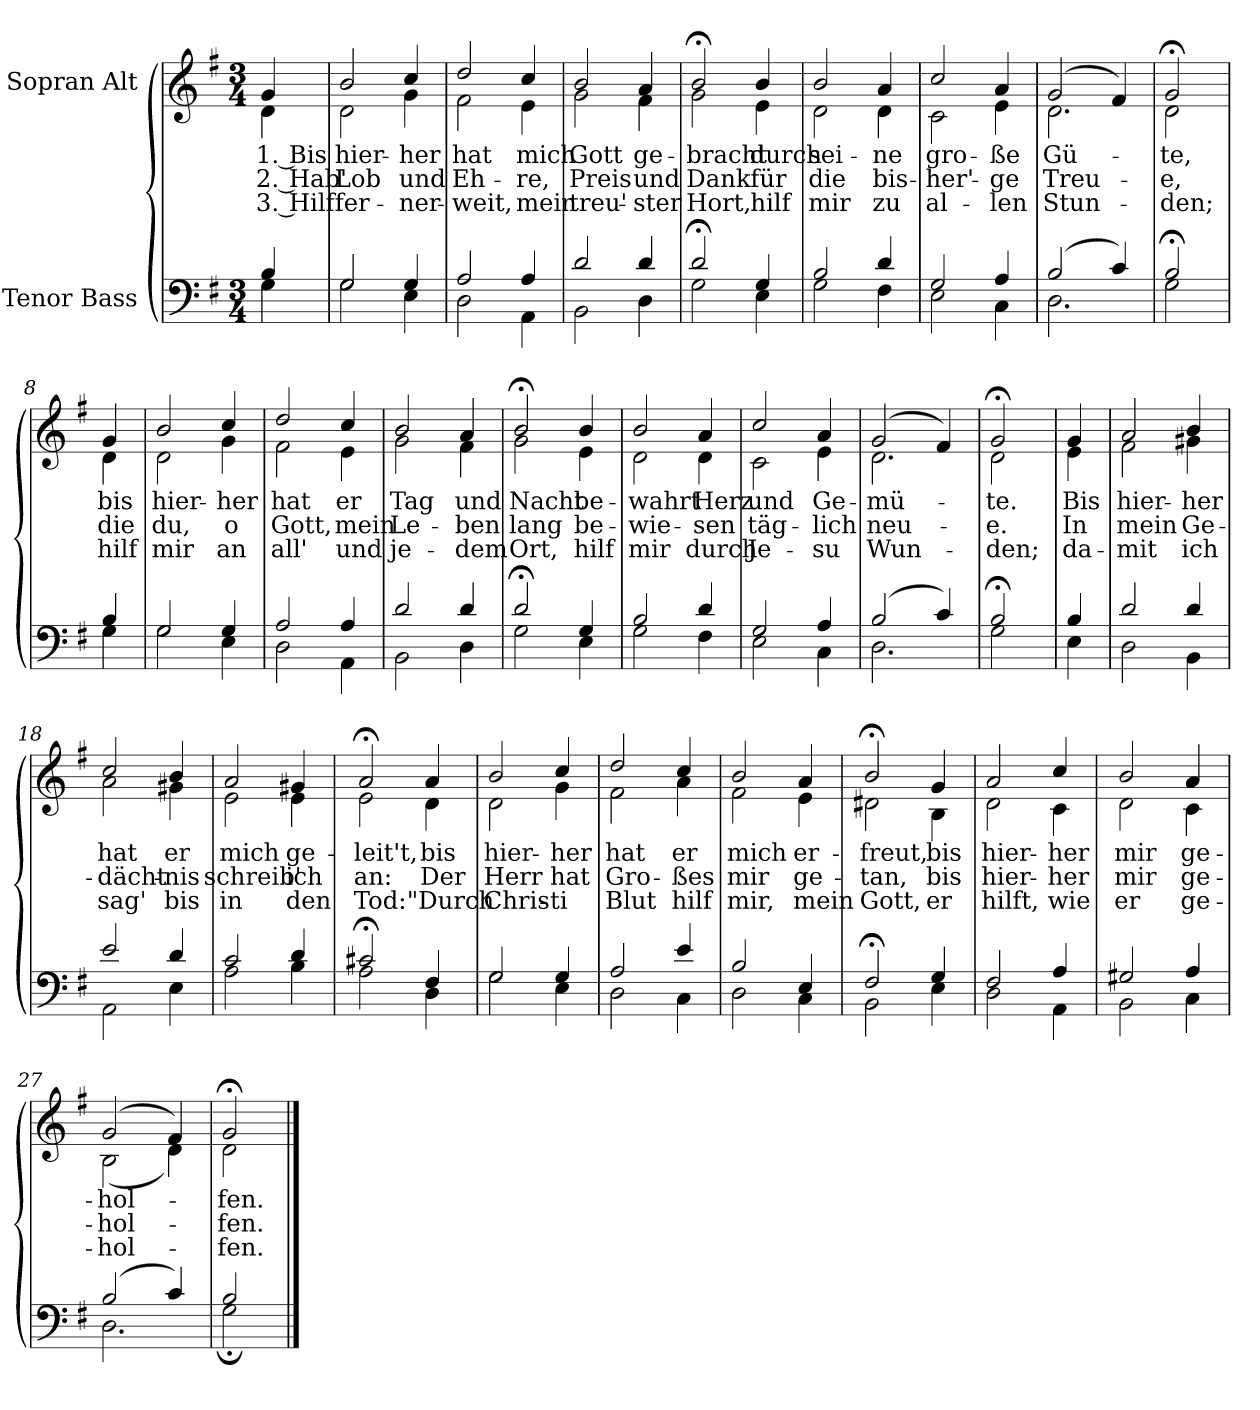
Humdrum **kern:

**kern	**kern	**text	**text	**text
*part2	*part1	*part1	*part1	*part1
*staff2	*staff1	*staff1	*staff1	*staff1
*I"Tenor Bass	*I"Sopran Alt	*	*	*
*clefF4	*clefG2	*	*	*
*k[f#]	*k[f#]	*	*	*
*M3/4	*M3/4	*	*	*
=	=	=	=	=
*^	*^	*	*	*
4B/	4G\	4g/	4d\	1. Bis	2. Hab'	3. Hilf
=1	=1	=1	=1	=1	=1	=1
2G/	2G\	2b/	2d\	hier-	Lob	fer-
4G/	4E\	4cc/	4g\	-her	und	-ner-
=2	=2	=2	=2	=2	=2	=2
2A/	2D\	2dd/	2f#\	hat	Eh-	-weit,
4A/	4AA\	4cc/	4e\	mich	-re,	mein
=3	=3	=3	=3	=3	=3	=3
2d/	2BB\	2b/	2g\	Gott	Preis	treu'-
4d/	4D\	4a/	4f#\	ge-	und	-ster
=4	=4	=4	=4	=4	=4	=4
2d;/	2G\	2b;</	2g\	-bracht	Dank	Hort,
4G/	4E\	4b/	4e\	durch	für	hilf
=5	=5	=5	=5	=5	=5	=5
2B/	2G\	2b/	2d\	sei-	die	mir
4d/	4F#\	4a/	4d\	-ne	bis-	zu
=6	=6	=6	=6	=6	=6	=6
2G/	2E\	2cc/	2c\	gro-	-her'-	al-
4A/	4C\	4a/	4e\	-ße	-ge	-len
=7	=7	=7	=7	=7	=7	=7
(2B/	2.D\	(2g/	2.d\	Gü-	Treu-	Stun-
4c/)	.	4f#/)	.	.	.	.
=8	=8	=8	=8	=8	=8	=8
2B;/	2G\	2g;</	2d\	-te,	-e,	-den;
!!LO:LB:g=z	!!
=8X1	=8X1	=8X1	=8X1	=8X1	=8X1	=8X1
4B/	4G\	4g/	4d\	bis	die	hilf
=9	=9	=9	=9	=9	=9	=9
2G/	2G\	2b/	2d\	hier-	du,	mir
4G/	4E\	4cc/	4g\	-her	o	an
=10	=10	=10	=10	=10	=10	=10
2A/	2D\	2dd/	2f#\	hat	Gott,	all'
4A/	4AA\	4cc/	4e\	er	mein	und
=11	=11	=11	=11	=11	=11	=11
2d/	2BB\	2b/	2g\	Tag	Le-	je-
4d/	4D\	4a/	4f#\	und	-ben	-dem
=12	=12	=12	=12	=12	=12	=12
2d;/	2G\	2b;</	2g\	Nacht	lang	Ort,
4G/	4E\	4b/	4e\	be-	be-	hilf
=13	=13	=13	=13	=13	=13	=13
2B/	2G\	2b/	2d\	-wahrt	-wie-	mir
4d/	4F#\	4a/	4d\	Herz	-sen	durch
=14	=14	=14	=14	=14	=14	=14
2G/	2E\	2cc/	2c\	und	täg-	Je-
4A/	4C\	4a/	4e\	Ge-	-lich	-su
=15	=15	=15	=15	=15	=15	=15
(2B/	2.D\	(2g/	2.d\	-mü-	neu-	Wun-
4c/)	.	4f#/)	.	.	.	.
=16	=16	=16	=16	=16	=16	=16
2B;/	2G\	2g;</	2d\	-te.	-e.	-den;
!!LO:LB:g=z	!!
=16X2	=16X2	=16X2	=16X2	=16X2	=16X2	=16X2
4B/	4E\	4g/	4e\	Bis	In	da-
=17	=17	=17	=17	=17	=17	=17
2d/	2D\	2a/	2f#\	hier-	mein	-mit
4d/	4BB\	4b/	4g#X\	-her	Ge-	ich
=18	=18	=18	=18	=18	=18	=18
2e/	2AA\	2cc/	2a\	hat	-dächt-	sag'
4d/	4E\	4b/	4g#X\	er	-nis	bis
=19	=19	=19	=19	=19	=19	=19
2c/	2A\	2a/	2e\	mich	schreib'	in
4d/	4B\	4g#X/	4e\	ge-	ich	den
=20	=20	=20	=20	=20	=20	=20
2c#X;/	2A\	2a;</	2e\	-leit't,	an:	Tod:
4F#/	4D\	4a/	4d\	bis	Der	"Durch
=21	=21	=21	=21	=21	=21	=21
2G/	2G\	2b/	2d\	hier-	Herr	Chris-
4G/	4E\	4cc/	4g\	-her	hat	-ti
=22	=22	=22	=22	=22	=22	=22
2A/	2D\	2dd/	2f#\	hat	Gro-	Blut
4e/	4C\	4cc/	4a\	er	-ßes	hilf
!!LO:LB:g=z	!!
=23	=23	=23	=23	=23	=23	=23
2B/	2D\	2b/	2f#\	mich	mir	mir,
4E/	4C\	4a/	4e\	er-	ge-	mein
=24	=24	=24	=24	=24	=24	=24
2F#;/	2BB\	2b;</	2d#X\	-freut,	-tan,	Gott,
4G/	4E\	4g/	4B\	bis	bis	er
=25	=25	=25	=25	=25	=25	=25
2F#/	2D\	2a/	2d\	hier-	hier-	hilft,
4A/	4AA\	4cc/	4c\	-her	-her	wie
=26	=26	=26	=26	=26	=26	=26
2G#X/	2BB\	2b/	2d\	mir	mir	er
4A/	4C\	4a/	4c\	ge-	ge-	ge-
=27	=27	=27	=27	=27	=27	=27
(2B/	2.D\	(2g/	(2B\	-hol-	-hol-	-hol-
4c/)	.	4f#/)	4d\)	.	.	.
=28	=28	=28	=28	=28	=28	=28
2B/	2G;\	2g;</	2d\	-fen.	-fen.	-fen.
*v	*v	*	*	*	*	*
*	*v	*v	*	*	*
==	==	==	==	==
*-	*-	*-	*-	*-
